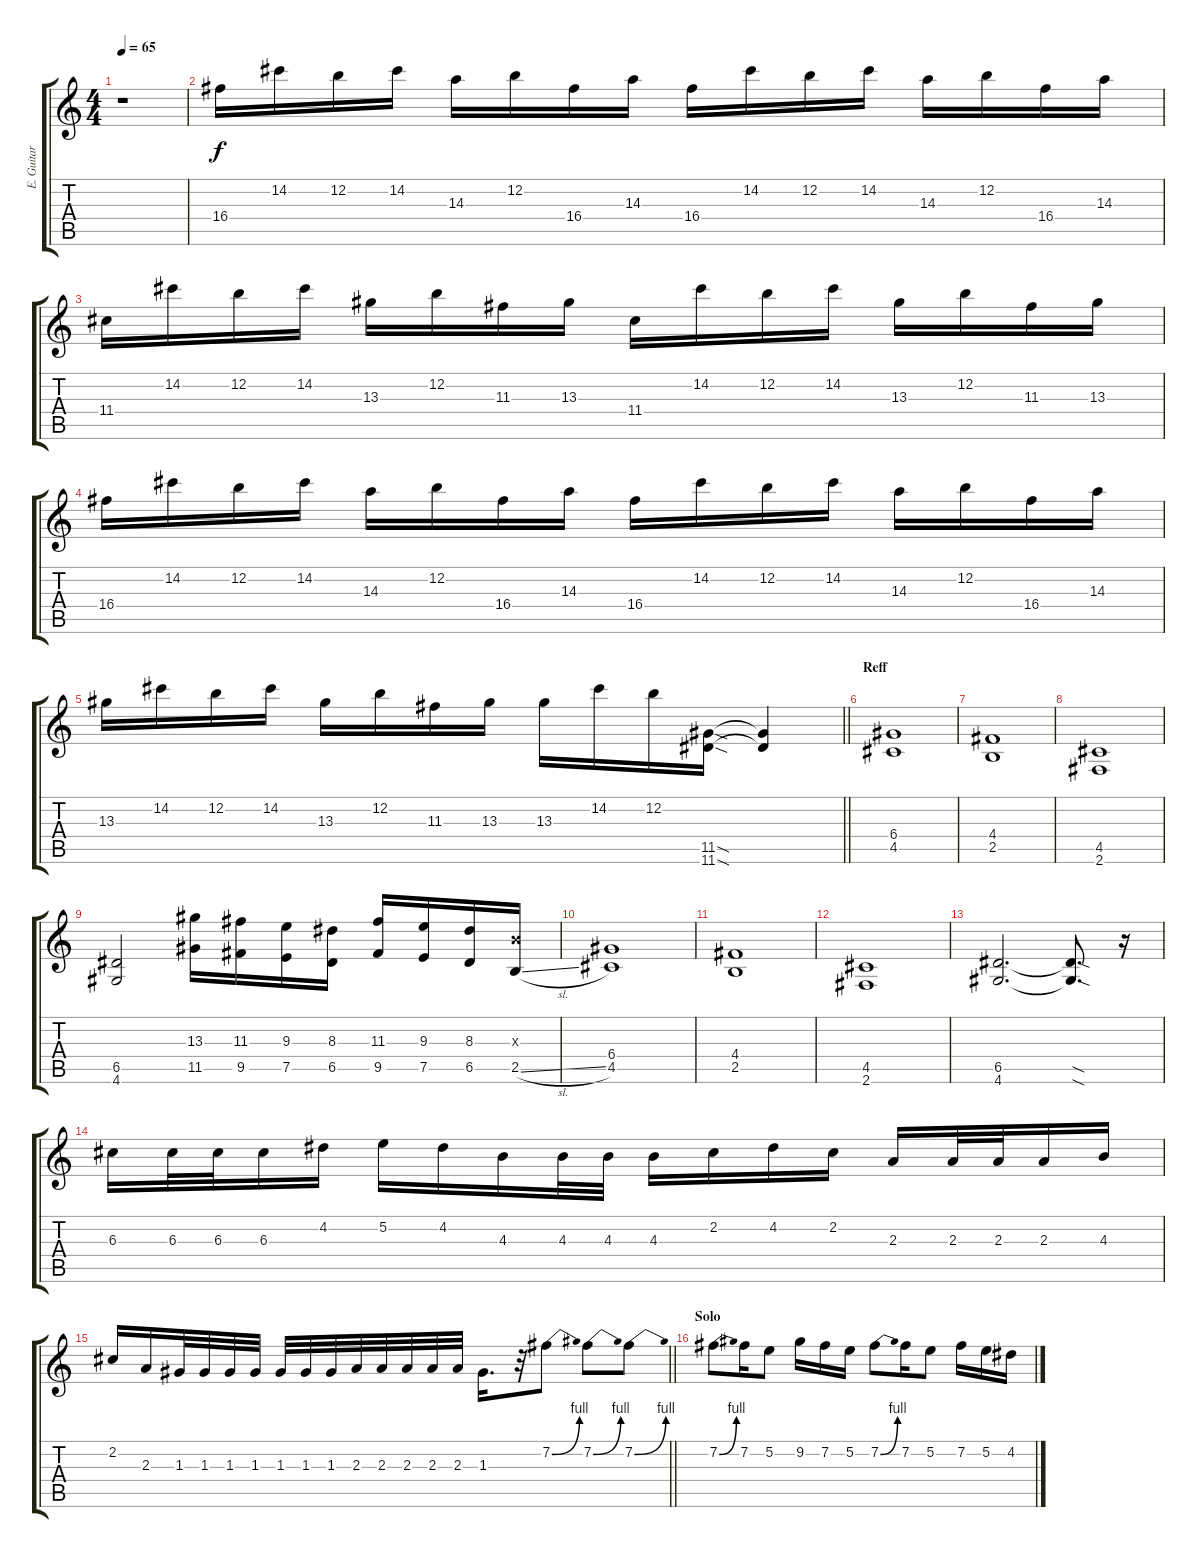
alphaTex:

\track ("E. Guitar Lead" "E. Guitar ") {instrument acousticguitarsteel}
\staff {score tabs}
\tuning (E4 B3 G3 D3 A2 E2) {hide}
\ts (4 4)
\tempo 65
\clef g2
\ks c
r.1{dy f} |
16.4.16{volume 8} 14.2.16 12.2.16 14.2.16 14.3.16 12.2.16 16.4.16 14.3.16 16.4.16 14.2.16 12.2.16 14.2.16 14.3.16 12.2.16 16.4.16 14.3.16 |
11.4.16 14.2.16 12.2.16 14.2.16 13.3.16 12.2.16 11.3.16 13.3.16 11.4.16 14.2.16 12.2.16 14.2.16 13.3.16 12.2.16 11.3.16 13.3.16 |
16.4.16 14.2.16 12.2.16 14.2.16 14.3.16 12.2.16 16.4.16 14.3.16 16.4.16 14.2.16 12.2.16 14.2.16 14.3.16 12.2.16 16.4.16 14.3.16 |
\barLineRight lightlight
13.3.16 14.2.16 12.2.16 14.2.16 13.3.16 12.2.16 11.3.16 13.3.16 13.3.16 14.2.16 12.2.16 (11.5{sod} 11.6{sod}).16{volume 10 instrument overdrivenguitar} (11.5{t} 11.6{t}).4 |
\section ("" "Reff")
(6.4 4.5).1 |
(4.4 2.5).1 |
(4.5 2.6).1 |
(6.5 4.6).2 (13.3 11.5).16 (11.3 9.5).16 (9.3 7.5).16 (8.3 6.5).16 (11.3 9.5).16 (9.3 7.5).16 (8.3 6.5).16 (4.3{x} 2.5{sl}).16 |
(6.4 4.5).1 |
(4.4 2.5).1 |
(4.5 2.6).1 |
(6.5 4.6).2{d} (6.5{sod t} 4.6{sod t}).8{d} r.16 |
6.3.16{volume 11 instrument acousticguitarsteel} 6.3.32 6.3.32 6.3.16 4.2.16 5.2.16 4.2.16 4.3.16 4.3.32 4.3.32 4.3.16 2.2.16 4.2.16 2.2.16 2.3.16 2.3.32 2.3.32 2.3.16 4.3.16 |
\barLineRight lightlight
2.2.16 2.3.16 1.3.32 1.3.32 1.3.32 1.3.32 1.3.32 1.3.32 1.3.32 2.3.32 2.3.32 2.3.32 2.3.32 2.3.32 1.3.16{d} r.32 7.2{be (bend 0 0 60 4)}.8{instrument distortionguitar} 7.2{be (bend 0 0 60 4)}.8 7.2{be (bend 0 0 60 4)}.8 |
\section ("" "Solo")
7.2{be (bend 0 0 60 4)}.8 7.2.16 5.2.8 9.2.16 7.2.16 5.2.16 7.2{be (bend 0 0 60 4)}.8 7.2.16 5.2.8 7.2.16 5.2.16 4.2.16
